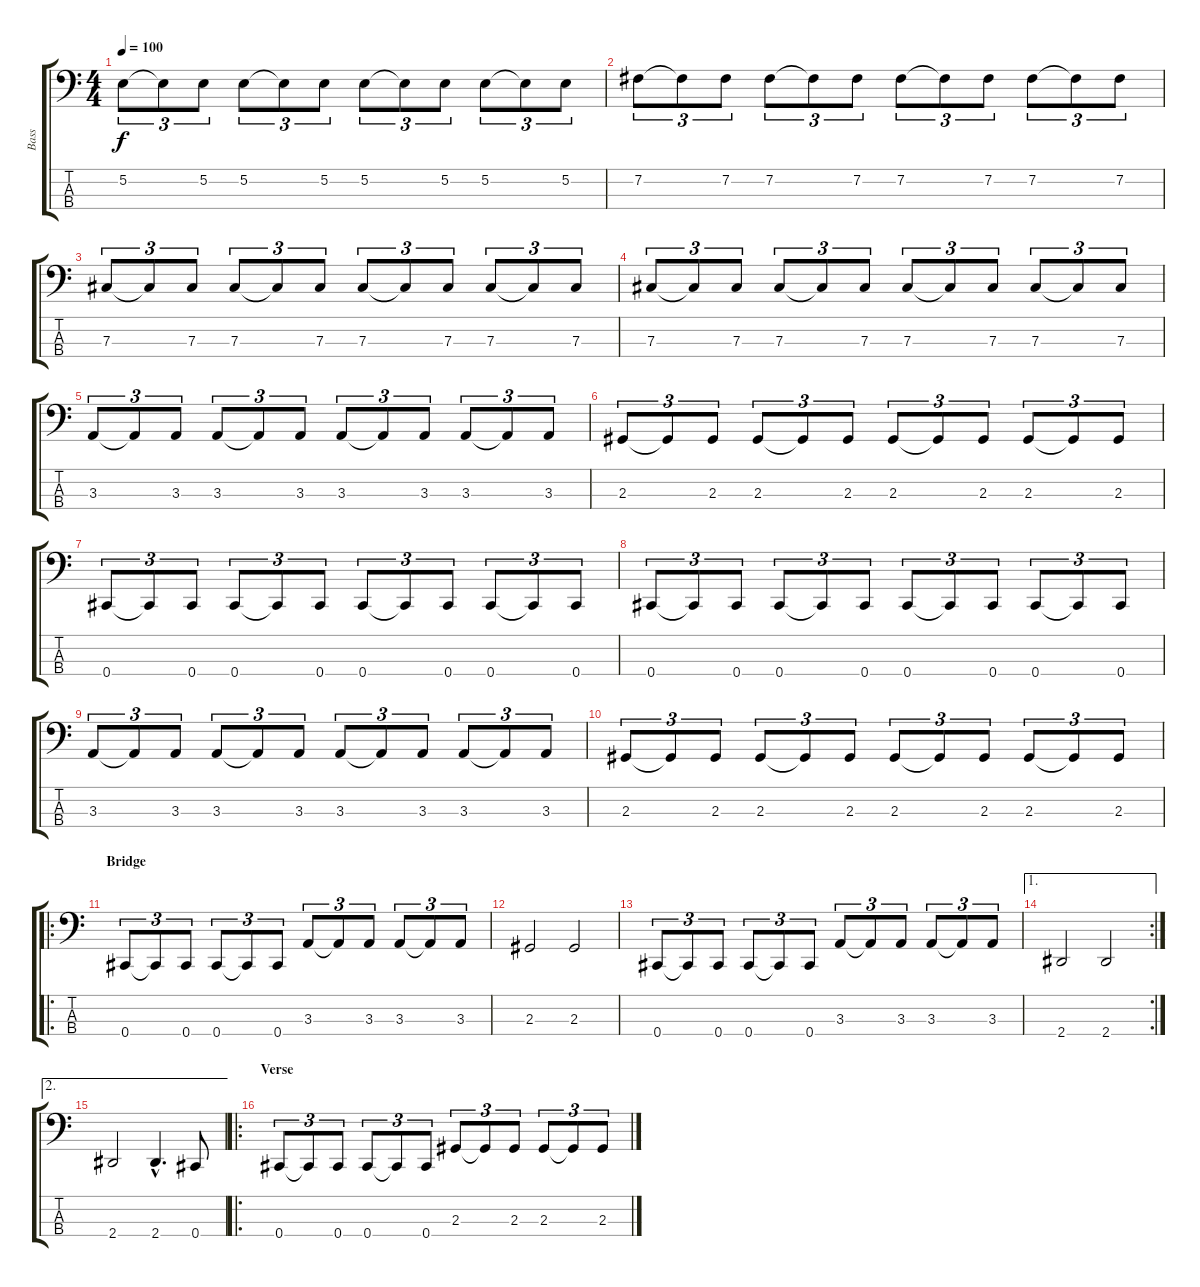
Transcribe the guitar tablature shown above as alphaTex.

\track ("Bass" "Bass") {instrument electricbasspick}
\staff {score tabs}
\tuning (E2 B1 Gb1 Db1) {hide}
\ts (4 4)
\tempo 100
\clef f4
\ks c
5.2.8{tu (3 2) dy f} 5.2{t}.8{tu (3 2)} 5.2.8{tu (3 2)} 5.2.8{tu (3 2)} 5.2{t}.8{tu (3 2)} 5.2.8{tu (3 2)} 5.2.8{tu (3 2)} 5.2{t}.8{tu (3 2)} 5.2.8{tu (3 2)} 5.2.8{tu (3 2)} 5.2{t}.8{tu (3 2)} 5.2.8{tu (3 2)} |
7.2.8{tu (3 2)} 7.2{t}.8{tu (3 2)} 7.2.8{tu (3 2)} 7.2.8{tu (3 2)} 7.2{t}.8{tu (3 2)} 7.2.8{tu (3 2)} 7.2.8{tu (3 2)} 7.2{t}.8{tu (3 2)} 7.2.8{tu (3 2)} 7.2.8{tu (3 2)} 7.2{t}.8{tu (3 2)} 7.2.8{tu (3 2)} |
7.3.8{tu (3 2)} 7.3{t}.8{tu (3 2)} 7.3.8{tu (3 2)} 7.3.8{tu (3 2)} 7.3{t}.8{tu (3 2)} 7.3.8{tu (3 2)} 7.3.8{tu (3 2)} 7.3{t}.8{tu (3 2)} 7.3.8{tu (3 2)} 7.3.8{tu (3 2)} 7.3{t}.8{tu (3 2)} 7.3.8{tu (3 2)} |
7.3.8{tu (3 2)} 7.3{t}.8{tu (3 2)} 7.3.8{tu (3 2)} 7.3.8{tu (3 2)} 7.3{t}.8{tu (3 2)} 7.3.8{tu (3 2)} 7.3.8{tu (3 2)} 7.3{t}.8{tu (3 2)} 7.3.8{tu (3 2)} 7.3.8{tu (3 2)} 7.3{t}.8{tu (3 2)} 7.3.8{tu (3 2)} |
3.3.8{tu (3 2)} 3.3{t}.8{tu (3 2)} 3.3.8{tu (3 2)} 3.3.8{tu (3 2)} 3.3{t}.8{tu (3 2)} 3.3.8{tu (3 2)} 3.3.8{tu (3 2)} 3.3{t}.8{tu (3 2)} 3.3.8{tu (3 2)} 3.3.8{tu (3 2)} 3.3{t}.8{tu (3 2)} 3.3.8{tu (3 2)} |
2.3.8{tu (3 2)} 2.3{t}.8{tu (3 2)} 2.3.8{tu (3 2)} 2.3.8{tu (3 2)} 2.3{t}.8{tu (3 2)} 2.3.8{tu (3 2)} 2.3.8{tu (3 2)} 2.3{t}.8{tu (3 2)} 2.3.8{tu (3 2)} 2.3.8{tu (3 2)} 2.3{t}.8{tu (3 2)} 2.3.8{tu (3 2)} |
0.4.8{tu (3 2)} 0.4{t}.8{tu (3 2)} 0.4.8{tu (3 2)} 0.4.8{tu (3 2)} 0.4{t}.8{tu (3 2)} 0.4.8{tu (3 2)} 0.4.8{tu (3 2)} 0.4{t}.8{tu (3 2)} 0.4.8{tu (3 2)} 0.4.8{tu (3 2)} 0.4{t}.8{tu (3 2)} 0.4.8{tu (3 2)} |
0.4.8{tu (3 2)} 0.4{t}.8{tu (3 2)} 0.4.8{tu (3 2)} 0.4.8{tu (3 2)} 0.4{t}.8{tu (3 2)} 0.4.8{tu (3 2)} 0.4.8{tu (3 2)} 0.4{t}.8{tu (3 2)} 0.4.8{tu (3 2)} 0.4.8{tu (3 2)} 0.4{t}.8{tu (3 2)} 0.4.8{tu (3 2)} |
3.3.8{tu (3 2)} 3.3{t}.8{tu (3 2)} 3.3.8{tu (3 2)} 3.3.8{tu (3 2)} 3.3{t}.8{tu (3 2)} 3.3.8{tu (3 2)} 3.3.8{tu (3 2)} 3.3{t}.8{tu (3 2)} 3.3.8{tu (3 2)} 3.3.8{tu (3 2)} 3.3{t}.8{tu (3 2)} 3.3.8{tu (3 2)} |
2.3.8{tu (3 2)} 2.3{t}.8{tu (3 2)} 2.3.8{tu (3 2)} 2.3.8{tu (3 2)} 2.3{t}.8{tu (3 2)} 2.3.8{tu (3 2)} 2.3.8{tu (3 2)} 2.3{t}.8{tu (3 2)} 2.3.8{tu (3 2)} 2.3.8{tu (3 2)} 2.3{t}.8{tu (3 2)} 2.3.8{tu (3 2)} |
\ro
\section ("" "Bridge")
0.4.8{tu (3 2)} 0.4{t}.8{tu (3 2)} 0.4.8{tu (3 2)} 0.4.8{tu (3 2)} 0.4{t}.8{tu (3 2)} 0.4.8{tu (3 2)} 3.3.8{tu (3 2)} 3.3{t}.8{tu (3 2)} 3.3.8{tu (3 2)} 3.3.8{tu (3 2)} 3.3{t}.8{tu (3 2)} 3.3.8{tu (3 2)} |
2.3.2 2.3.2 |
0.4.8{tu (3 2)} 0.4{t}.8{tu (3 2)} 0.4.8{tu (3 2)} 0.4.8{tu (3 2)} 0.4{t}.8{tu (3 2)} 0.4.8{tu (3 2)} 3.3.8{tu (3 2)} 3.3{t}.8{tu (3 2)} 3.3.8{tu (3 2)} 3.3.8{tu (3 2)} 3.3{t}.8{tu (3 2)} 3.3.8{tu (3 2)} |
\ae 1
\rc 2
2.4.2 2.4.2 |
\ae 2
2.4.2 2.4{hac}.4{d} 0.4.8 |
\ro
\section ("" "Verse")
0.4.8{tu (3 2)} 0.4{t}.8{tu (3 2)} 0.4.8{tu (3 2)} 0.4.8{tu (3 2)} 0.4{t}.8{tu (3 2)} 0.4.8{tu (3 2)} 2.3.8{tu (3 2)} 2.3{t}.8{tu (3 2)} 2.3.8{tu (3 2)} 2.3.8{tu (3 2)} 2.3{t}.8{tu (3 2)} 2.3.8{tu (3 2)}
